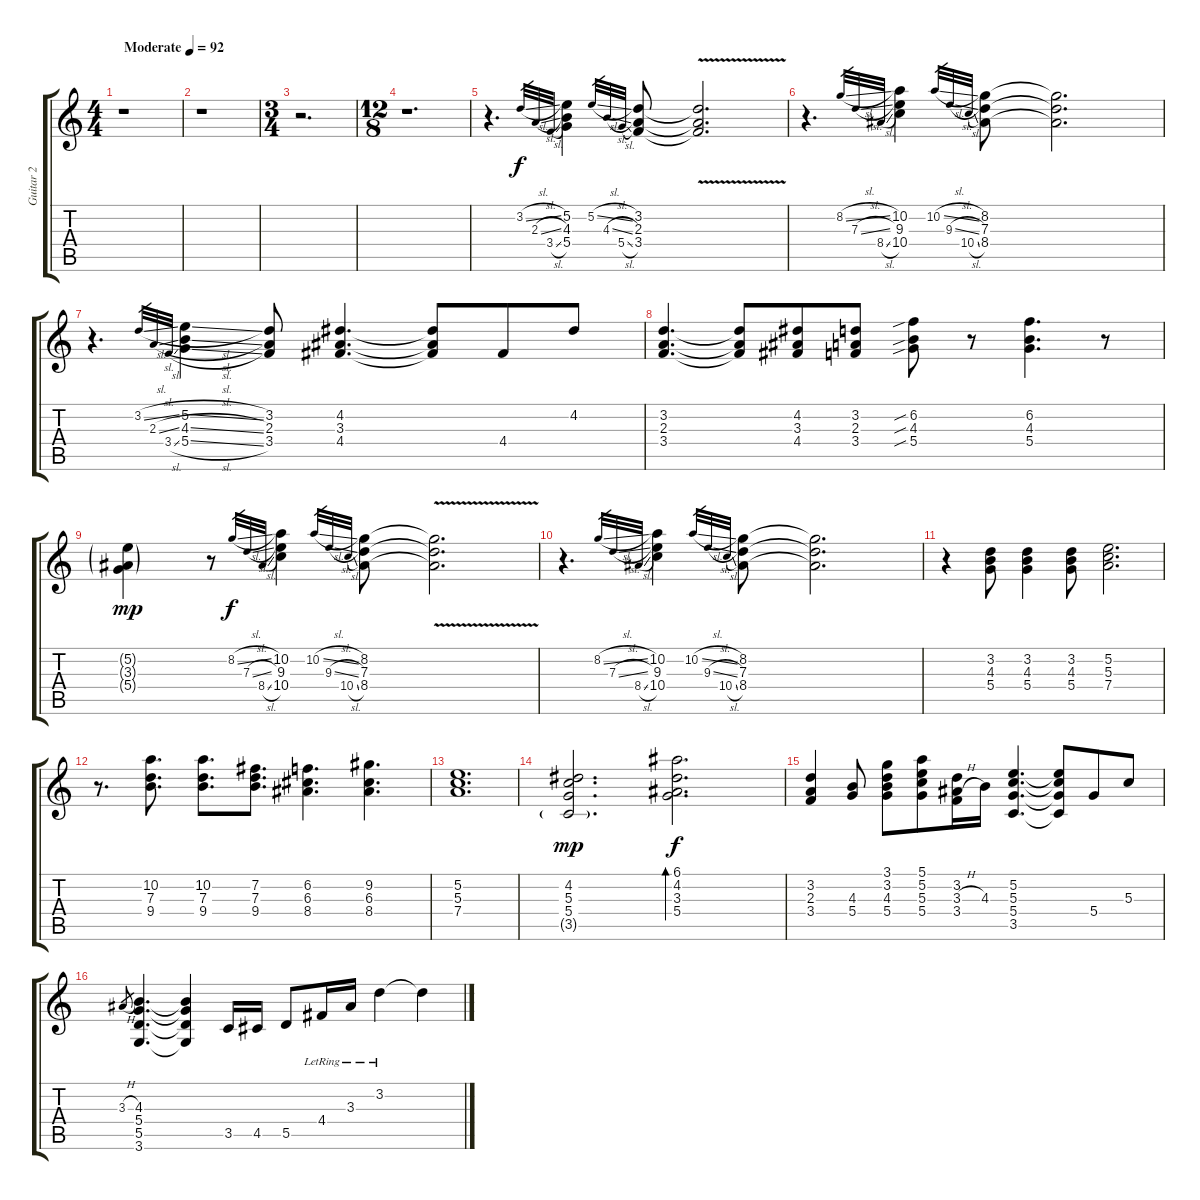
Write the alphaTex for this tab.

\track ("Guitar 2" "Guitar 2") {instrument overdrivenguitar}
\staff {score tabs}
\tuning (E4 B3 G3 D3 A2 E2) {hide}
\ts (4 4)
\tempo (92 "Moderate")
\clef g2
\ks c
r.1{dy f instrument overdrivenguitar} |
r.1 |
\ts (3 4)
r.2{d} |
\ts (12 8)
r.1{d} |
r.4{d} 3.2{sl}.32{gr} 2.3{sl}.32{gr} 3.4{sl}.32{gr} (5.2 4.3 5.4).4 5.2{sl}.32{gr} 4.3{sl}.32{gr} 5.4{sl}.32{gr} (3.2 2.3 3.4).8 (3.2{t} 2.3{t} 3.4{v t}).2{d} |
r.4{d} 8.2{sl}.32{gr} 7.3{sl}.32{gr} 8.4{sl}.32{gr} (10.2 9.3 10.4).4 10.2{sl}.32{gr} 9.3{sl}.32{gr} 10.4{sl}.32{gr} (8.2 7.3 8.4).8 (8.2{t} 7.3{t} 8.4{t}).2{d} |
r.4{d} 3.2{sl}.32{gr} 2.3{sl}.32{gr} 3.4{sl}.32{gr} (5.2{sl} 4.3{sl} 5.4{sl}).4 (3.2 2.3 3.4).8 (4.2 3.3 4.4).4{d} (4.2{t} 3.3{t} 4.4{t}).8 4.4.8 4.2.8 |
(3.2 2.3 3.4).4{d} (3.2{t} 2.3{t} 3.4{t}).8 (4.2 3.3 4.4).8 (3.2 2.3 3.4).8 (6.2{sib} 4.3{sib} 5.4{sib}).8 r.8 (6.2 4.3 5.4).4{d} r.8 |
(5.2{g} 3.3{g} 5.4{g}).4{dy mp} r.8 8.2{sl}.32{gr dy f} 7.3{sl}.32{gr} 8.4{sl}.32{gr} (10.2 9.3 10.4).4 10.2{sl}.32{gr} 9.3{sl}.32{gr} 10.4{sl}.32{gr} (8.2 7.3 8.4).8 (8.2{t} 7.3{v t} 8.4{t}).2{d} |
r.4{d} 8.2{sl}.32{gr} 7.3{sl}.32{gr} 8.4{sl}.32{gr} (10.2 9.3 10.4).4 10.2{sl}.32{gr} 9.3{sl}.32{gr} 10.4{sl}.32{gr} (8.2 7.3 8.4).8 (8.2{t} 7.3{t} 8.4{t}).2{d} |
r.4 (3.2 4.3 5.4).8 (3.2 4.3 5.4).4 (3.2 4.3 5.4).8 (5.2 5.3 7.4).2{d} |
r.8{d} (10.2 7.3 9.4).8{d} (10.2 7.3 9.4).8{d} (7.2 7.3 9.4).8{d} (6.2 6.3 8.4).4{d} (9.2 6.3 8.4).4{d} |
(5.2 5.3 7.4).1{d} |
(4.2 5.3 5.4 3.5{g}).2{d dy mp} (6.1 4.2 3.3 5.4).2{d bd 480 dy f} |
(3.2 2.3 3.4).4 (4.3 5.4).8 (3.1 3.2 4.3 5.4).8 (5.1 5.2 5.3 5.4).8 (3.2 3.3{h} 3.4).16 4.3.16 (5.2 5.3 5.4 3.5).4{d} (5.2{t} 5.3{t} 5.4{t} 3.5{t}).8 5.4.8 5.3.8 |
3.3{h}.8{gr} (4.3 5.4 5.5 3.6).4{d} (4.3{t} 5.4{t} 5.5{t} 3.6{t}).4 3.5.16 4.5.16 5.5.8 4.4{lr}.16 3.3{lr}.16 3.2{lr}.4 3.2{t}.4
